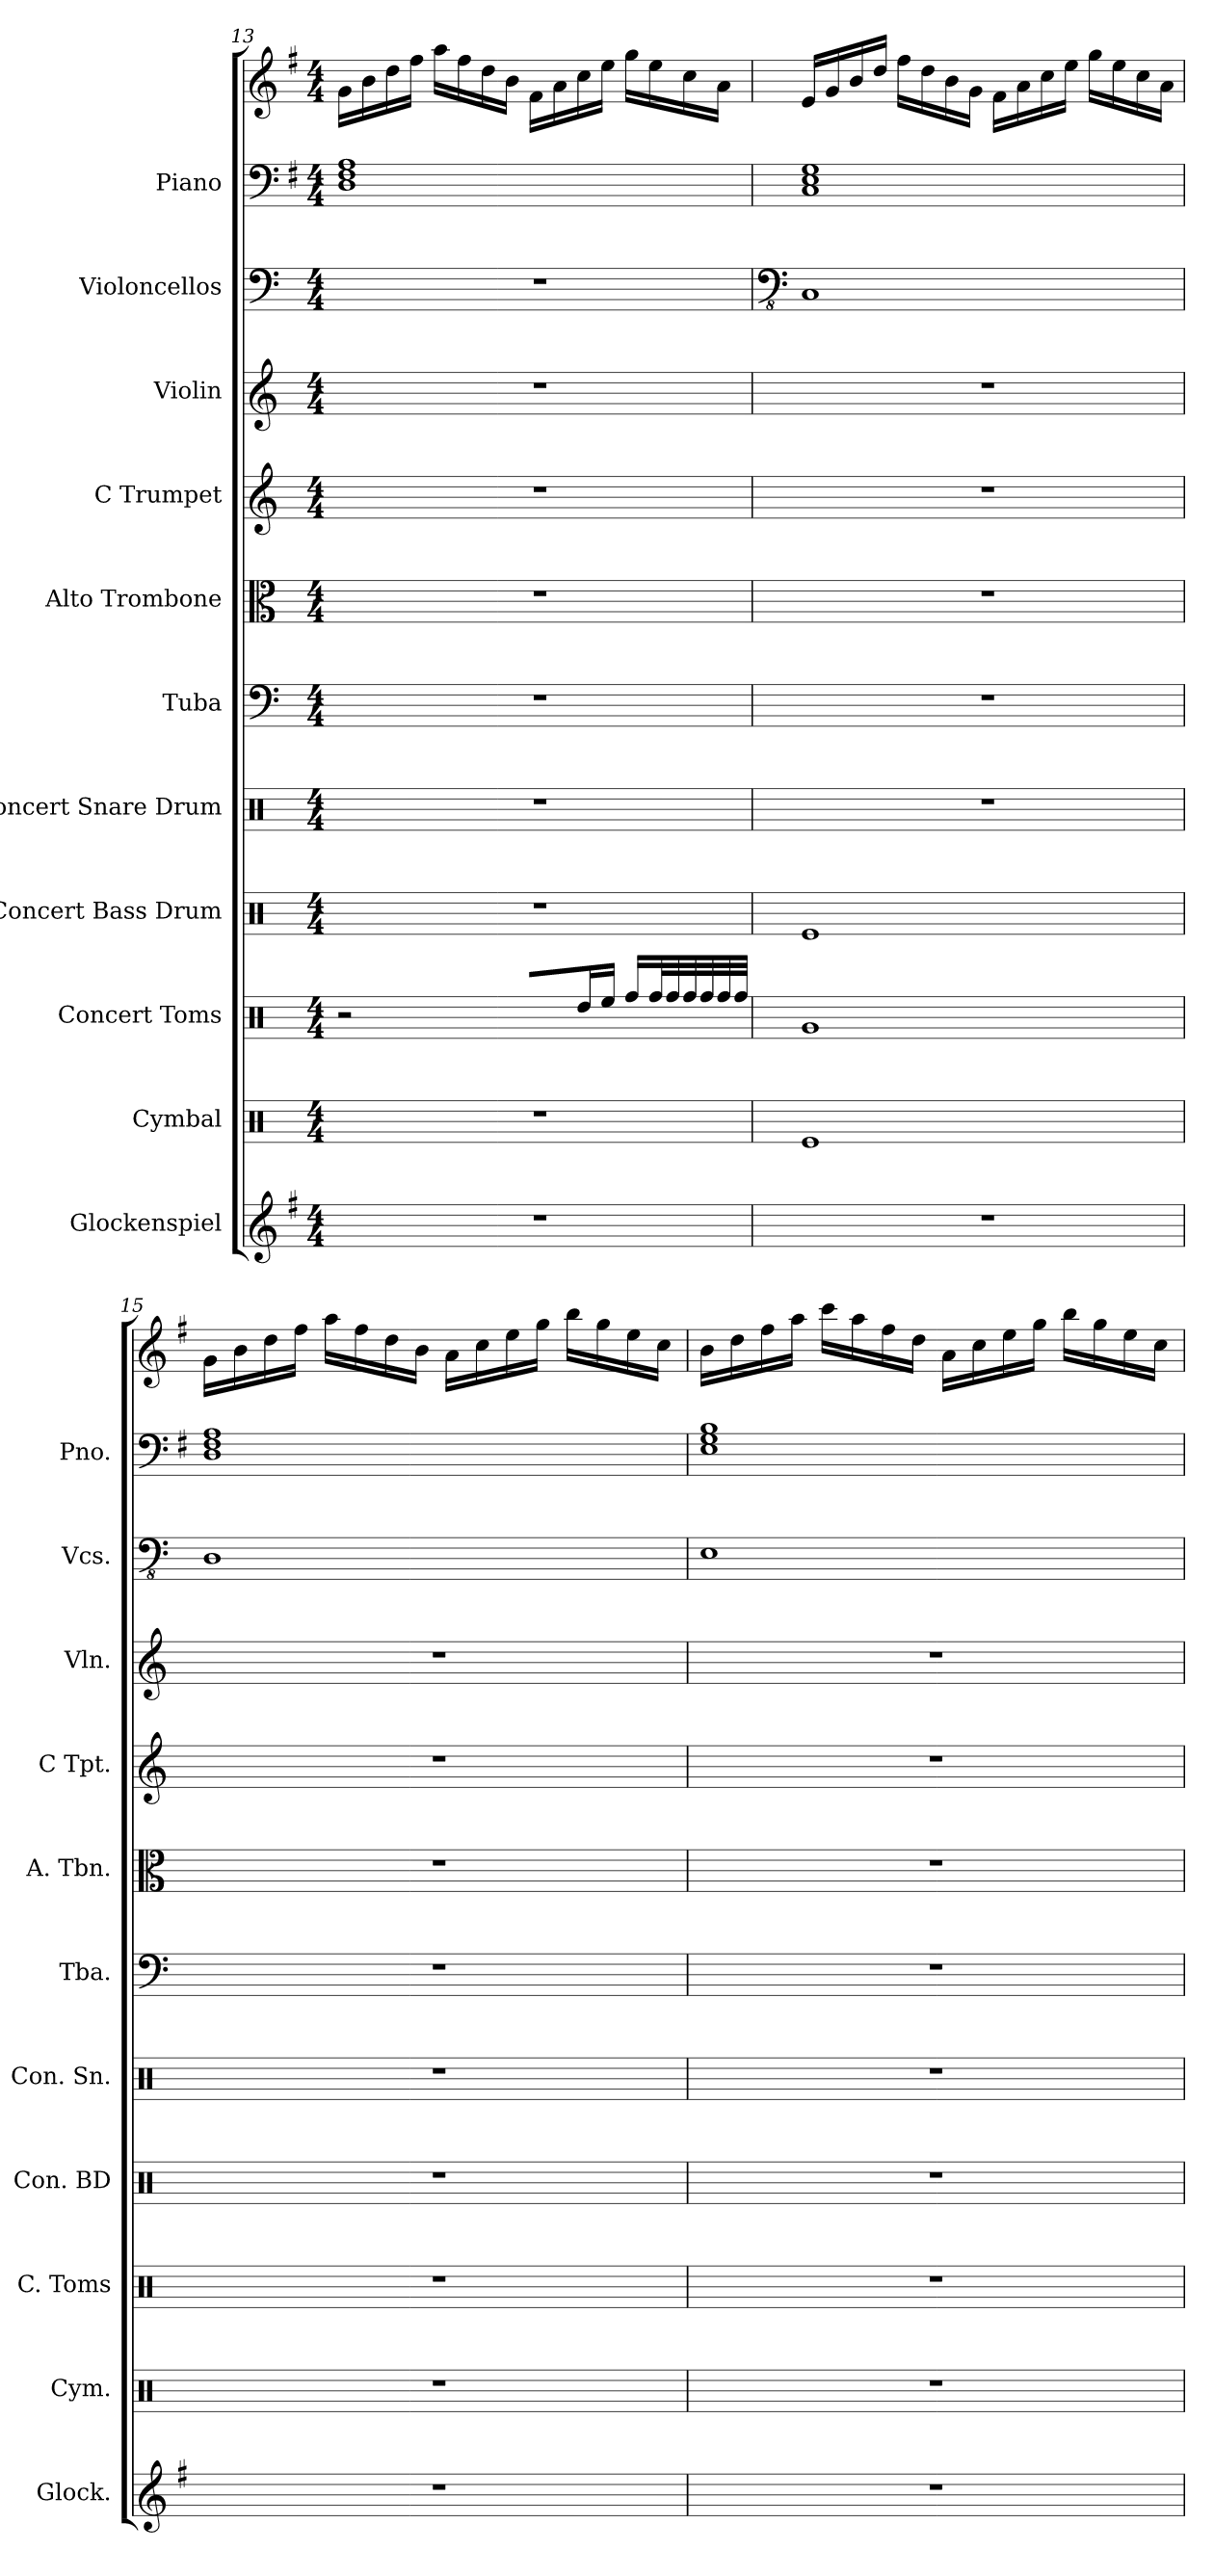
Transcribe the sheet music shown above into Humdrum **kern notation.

**kern	**kern	**kern	**kern	**kern	**kern	**kern	**kern	**kern	**kern	**kern	**kern
*part11	*part10	*part9	*part8	*part7	*part6	*part5	*part4	*part3	*part2	*part1	*part1
*staff12	*staff11	*staff10	*staff9	*staff8	*staff7	*staff6	*staff5	*staff4	*staff3	*staff2	*staff1
*I"Glockenspiel	*I"Cymbal	*I"Concert Toms	*I"Concert Bass Drum	*I"Concert Snare Drum	*I"Tuba	*I"Alto Trombone	*I"C Trumpet	*I"Violin	*I"Violoncellos	*I"Piano	*
*I'Glock.	*I'Cym.	*I'C. Toms	*I'Con. BD	*I'Con. Sn.	*I'Tba.	*I'A. Tbn.	*I'C Tpt.	*I'Vln.	*I'Vcs.	*I'Pno.	*
*clefG2	*clefX	*clefX	*clefX	*clefX	*clefF4	*clefC3	*clefG2	*clefG2	*clefF4	*clefF4	*clefG2
*ITrd-14c-24	*	*	*	*	*	*	*	*	*	*	*
*k[f#]	*k[]	*k[]	*k[]	*k[]	*k[]	*k[]	*k[]	*k[]	*k[]	*k[f#]	*k[f#]
*M4/4	*M4/4	*M4/4	*M4/4	*M4/4	*M4/4	*M4/4	*M4/4	*M4/4	*M4/4	*M4/4	*M4/4
=13	=13	=13	=13	=13	=13	=13	=13	=13	=13	=13	=13
1r	1r	2r	1r	1r	1r	1r	1r	1r	1r	1D 1F# 1A	16g\LL
.	.	.	.	.	.	.	.	.	.	.	16b\
.	.	.	.	.	.	.	.	.	.	.	16dd\
.	.	.	.	.	.	.	.	.	.	.	16ff#\JJ
.	.	.	.	.	.	.	.	.	.	.	16aa\LL
.	.	.	.	.	.	.	.	.	.	.	16ff#\
.	.	.	.	.	.	.	.	.	.	.	16dd\
.	.	.	.	.	.	.	.	.	.	.	16b\JJ
.	.	8R/L	.	.	.	.	.	.	.	.	16f#\LL
.	.	.	.	.	.	.	.	.	.	.	16a\
.	.	16Rdd/L	.	.	.	.	.	.	.	.	16cc\
.	.	16Ree/JJ	.	.	.	.	.	.	.	.	16ee\JJ
.	.	16Rff/LL	.	.	.	.	.	.	.	.	16gg\LL
.	.	32Rff/L	.	.	.	.	.	.	.	.	16ee\
.	.	32Rff/	.	.	.	.	.	.	.	.	.
.	.	32Rff/	.	.	.	.	.	.	.	.	16cc\
.	.	32Rff/	.	.	.	.	.	.	.	.	.
.	.	32Rff/	.	.	.	.	.	.	.	.	16a\JJ
.	.	32Rff/JJJ	.	.	.	.	.	.	.	.	.
!!LO:PB:g=z
=14	=14	=14	=14	=14	=14	=14	=14	=14	=14	=14	=14
*	*	*	*	*	*	*	*	*	*clefFv4	*	*
1r	1Re	1Rg	1Re	1r	1r	1r	1r	1r	1CC	1C 1E 1G	16e/LL
.	.	.	.	.	.	.	.	.	.	.	16g/
.	.	.	.	.	.	.	.	.	.	.	16b/
.	.	.	.	.	.	.	.	.	.	.	16dd/JJ
.	.	.	.	.	.	.	.	.	.	.	16ff#\LL
.	.	.	.	.	.	.	.	.	.	.	16dd\
.	.	.	.	.	.	.	.	.	.	.	16b\
.	.	.	.	.	.	.	.	.	.	.	16g\JJ
.	.	.	.	.	.	.	.	.	.	.	16f#\LL
.	.	.	.	.	.	.	.	.	.	.	16a\
.	.	.	.	.	.	.	.	.	.	.	16cc\
.	.	.	.	.	.	.	.	.	.	.	16ee\JJ
.	.	.	.	.	.	.	.	.	.	.	16gg\LL
.	.	.	.	.	.	.	.	.	.	.	16ee\
.	.	.	.	.	.	.	.	.	.	.	16cc\
.	.	.	.	.	.	.	.	.	.	.	16a\JJ
=15	=15	=15	=15	=15	=15	=15	=15	=15	=15	=15	=15
1r	1r	1r	1r	1r	1r	1r	1r	1r	1DD	1D 1F# 1A	16g\LL
.	.	.	.	.	.	.	.	.	.	.	16b\
.	.	.	.	.	.	.	.	.	.	.	16dd\
.	.	.	.	.	.	.	.	.	.	.	16ff#\JJ
.	.	.	.	.	.	.	.	.	.	.	16aa\LL
.	.	.	.	.	.	.	.	.	.	.	16ff#\
.	.	.	.	.	.	.	.	.	.	.	16dd\
.	.	.	.	.	.	.	.	.	.	.	16b\JJ
.	.	.	.	.	.	.	.	.	.	.	16a\LL
.	.	.	.	.	.	.	.	.	.	.	16cc\
.	.	.	.	.	.	.	.	.	.	.	16ee\
.	.	.	.	.	.	.	.	.	.	.	16gg\JJ
.	.	.	.	.	.	.	.	.	.	.	16bb\LL
.	.	.	.	.	.	.	.	.	.	.	16gg\
.	.	.	.	.	.	.	.	.	.	.	16ee\
.	.	.	.	.	.	.	.	.	.	.	16cc\JJ
!!LO:PB:g=z
=16	=16	=16	=16	=16	=16	=16	=16	=16	=16	=16	=16
1r	1r	1r	1r	1r	1r	1r	1r	1r	1EE	1E 1G 1B	16b\LL
.	.	.	.	.	.	.	.	.	.	.	16dd\
.	.	.	.	.	.	.	.	.	.	.	16ff#\
.	.	.	.	.	.	.	.	.	.	.	16aa\JJ
.	.	.	.	.	.	.	.	.	.	.	16ccc\LL
.	.	.	.	.	.	.	.	.	.	.	16aa\
.	.	.	.	.	.	.	.	.	.	.	16ff#\
.	.	.	.	.	.	.	.	.	.	.	16dd\JJ
.	.	.	.	.	.	.	.	.	.	.	16a\LL
.	.	.	.	.	.	.	.	.	.	.	16cc\
.	.	.	.	.	.	.	.	.	.	.	16ee\
.	.	.	.	.	.	.	.	.	.	.	16gg\JJ
.	.	.	.	.	.	.	.	.	.	.	16bb\LL
.	.	.	.	.	.	.	.	.	.	.	16gg\
.	.	.	.	.	.	.	.	.	.	.	16ee\
.	.	.	.	.	.	.	.	.	.	.	16cc\JJ
=	=	=	=	=	=	=	=	=	=	=	=
*-	*-	*-	*-	*-	*-	*-	*-	*-	*-	*-	*-
